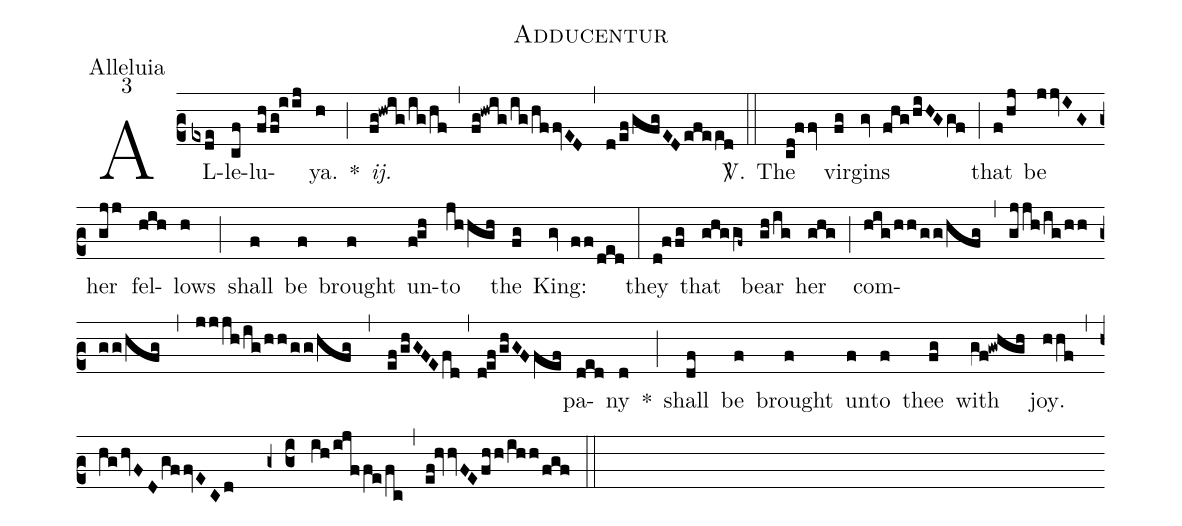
name:Adducentur;
office-part:Alleluia;
mode:3;
%%
(c2) AL(exde)le(cf)lu(fh/fg!iij)ya.(h) *(;) <i>ij.</i>(fg!hwig/ig/hf) (,) (fg!hwig/ig/hffvED) (,) (d/ef/gfgED/efeed) <sp>V/</sp>.(::) The(cd!ffv) vir(fg)gins(gv fhg/hiHGgf) (;) that(f/hj) be(jjvIG) her(gjj) fel(hih)lows(h) (;) shall(f) be(f) brought(f) un(f!gh)to(jhhgh) the(fg) King:(gv ff/ded) (:) they(d!ffg) that(ghggf~) bear(gh/ig) her(ghg) (;) com(hig/hh/gg/hfg,gjjh/ig/hh/gg/hfg,jjjh/ig/hh/gg/hfg,ef/ghGFE/fd,d!ef/ghGFfef)pa(ded)ny(d) *(;) shall(df) be(f) brought(f) un(f)to(f) thee(fg) with(gf!gwhgh) joy.(hhf) (,) (hg/hvFD/gffvECd) (z0c3) (ih/ijffe/fc) (,) (ef!hvvFE/fhh/ihh/fgf) (::)
